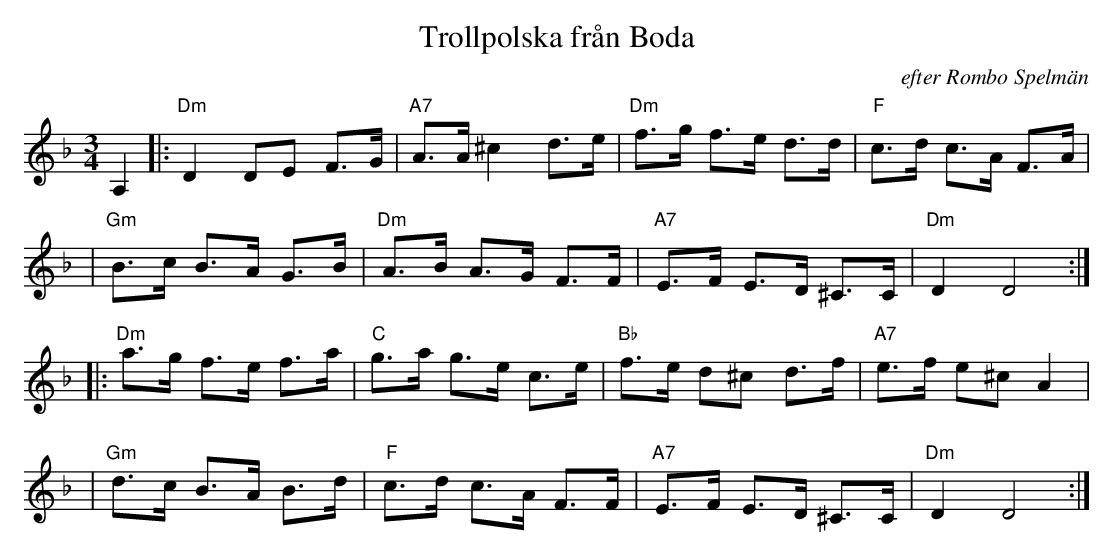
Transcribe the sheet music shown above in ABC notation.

X:1
T: Trollpolska fr\aan Boda
O: efter Rombo Spelm\"an
M: 3/4
L: 1/8
K: Dm
A,2 \
|: "Dm"D2 DE F>G | "A7"A>A ^c2 d>e | "Dm"f>g f>e d>d | "F"c>d c>A F>A |
| "Gm"B>c B>A G>B | "Dm"A>B A>G F>F | "A7" E>F E>D ^C>C | "Dm"D2 D4 :|
|: "Dm"a>g f>e f>a | "C"g>a g>e c>e | "Bb"f>e d^c d>f | "A7"e>f e^c A2 |
| "Gm"d>c B>A B>d | "F"c>d c>A F>F | "A7" E>F E>D ^C>C | "Dm"D2 D4 :|
